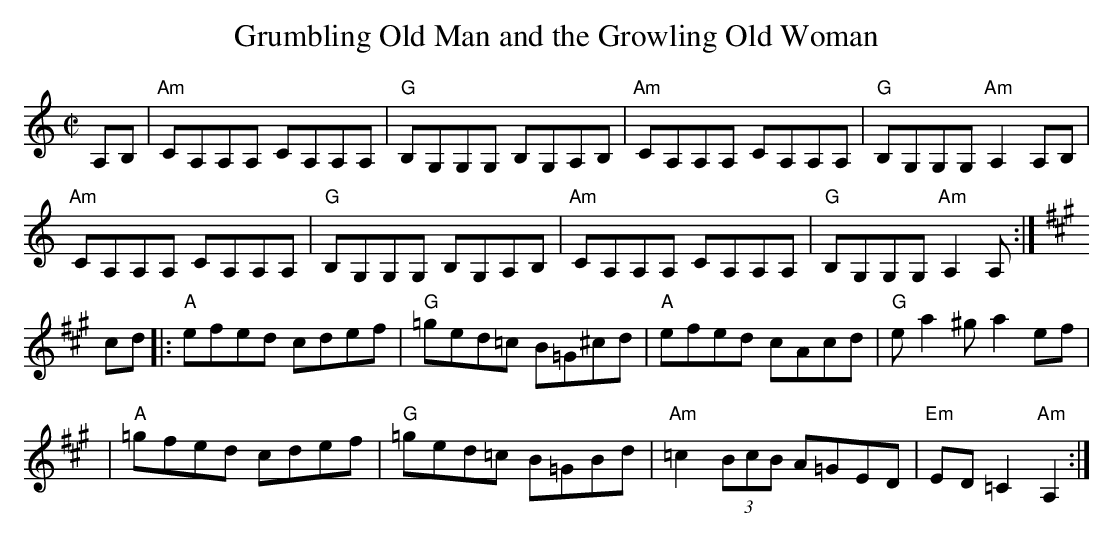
X:1
T:Grumbling Old Man and the Growling Old Woman
M:C|
K:Am
A,B,|"Am"CA,A,A, CA,A,A,|"G"B,G,G,G, B,G,A,B,|"Am"CA,A,A, CA,A,A,|"G"B,G,G,G, "Am"A,2A,B,|
"Am"CA,A,A, CA,A,A,|"G"B,G,G,G, B,G,A,B,|"Am"CA,A,A, CA,A,A,|"G"B,G,G,G, "Am"A,2A,:|
K:A
cd|:"A"efed cdef|"G"=ged=c B=G^cd|"A"efed cAcd|"G"ea2^ga2ef|
|"A"=gfed cdef|"G"=ged=c B=GBd|"Am"=c2 (3BcB A=GED|"Em"ED =C2"Am"A,2:|
